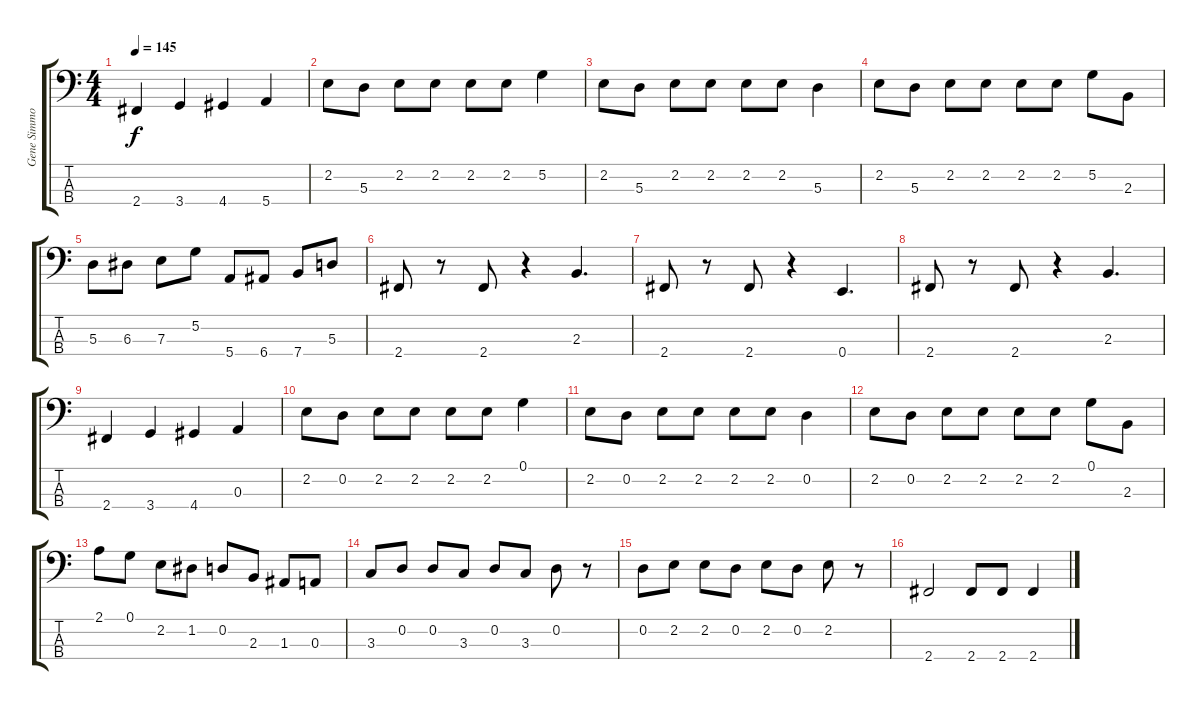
\track ("Gene Simmons [Bass]" "Gene Simmo") {instrument electricbasspick}
\staff {score tabs}
\tuning (G2 D2 A1 E1) {hide}
\ts (4 4)
\tempo 145
\clef f4
\ks c
2.4.4{dy f} 3.4.4 4.4.4 5.4.4 |
2.2.8 5.3.8 2.2.8 2.2.8 2.2.8 2.2.8 5.2.4 |
2.2.8 5.3.8 2.2.8 2.2.8 2.2.8 2.2.8 5.3.4 |
2.2.8 5.3.8 2.2.8 2.2.8 2.2.8 2.2.8 5.2.8 2.3.8 |
5.3.8 6.3.8 7.3.8 5.2.8 5.4.8 6.4.8 7.4.8 5.3.8 |
2.4.8 r.8 2.4.8 r.4 2.3.4{d} |
2.4.8 r.8 2.4.8 r.4 0.4.4{d} |
2.4.8 r.8 2.4.8 r.4 2.3.4{d} |
2.4.4 3.4.4 4.4.4 0.3.4 |
2.2.8 0.2.8 2.2.8 2.2.8 2.2.8 2.2.8 0.1.4 |
2.2.8 0.2.8 2.2.8 2.2.8 2.2.8 2.2.8 0.2.4 |
2.2.8 0.2.8 2.2.8 2.2.8 2.2.8 2.2.8 0.1.8 2.3.8 |
2.1.8 0.1.8 2.2.8 1.2.8 0.2.8 2.3.8 1.3.8 0.3.8 |
3.3.8 0.2.8 0.2.8 3.3.8 0.2.8 3.3.8 0.2.8 r.8 |
0.2.8 2.2.8 2.2.8 0.2.8 2.2.8 0.2.8 2.2.8 r.8 |
2.4.2 2.4.8 2.4.8 2.4.4
